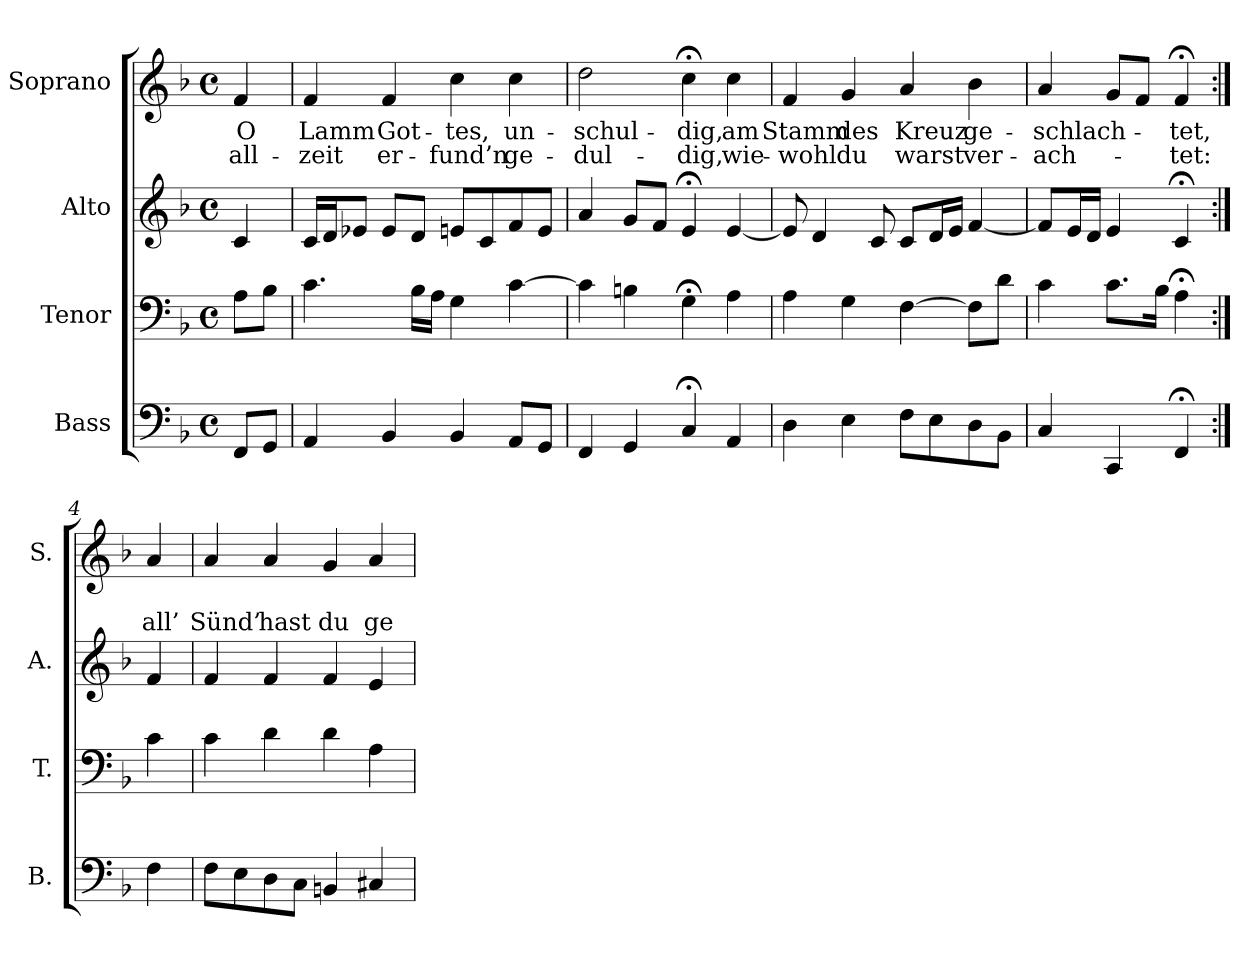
**kern	**kern	**kern	**kern	**text	**text
*part4	*part3	*part2	*part1	*part1	*part1
*staff4	*staff3	*staff2	*staff1	*staff1	*staff1
*I"Bass	*I"Tenor	*I"Alto	*I"Soprano	*	*
*I'B.	*I'T.	*I'A.	*I'S.	*	*
*clefF4	*clefF4	*clefG2	*clefG2	*	*
*k[b-]	*k[b-]	*k[b-]	*k[b-]	*	*
*F:	*F:	*F:	*F:	*	*
*M4/4	*M4/4	*M4/4	*M4/4	*	*
*met(c)	*met(c)	*met(c)	*met(c)	*	*
=	=	=	=	=	=
8FF/L	8A\L	4c/	4f/	O	all-
8GG/J	8B-\J	.	.	.	.
=1	=1	=1	=1	=1	=1
4AA/	4.c\	16c/LL	4f/	Lamm	-zeit
.	.	16d/J	.	.	.
.	.	8e-X/J	.	.	.
4BB-/	.	8e-/L	4f/	Got-	er-
.	16B-\LL	8d/J	.	.	.
.	16A\JJ	.	.	.	.
4BB-/	4G\	8en/L	4cc\	-tes,	-fund’n
.	.	8c/	.	.	.
8AA/L	[4c\	8f/	4cc\	un-	ge-
8GG/J	.	8e/J	.	.	.
=2	=2	=2	=2	=2	=2
4FF/	4c\]	4a/	2dd\	-schul-	-dul-
4GG/	4Bn\	8g/L	.	.	.
.	.	8f/J	.	.	.
4C;</	4G;<\	4e;</	4cc;<\	-dig,	-dig,
4AA/	4A\	[4e/	4cc\	am	wie-
=3	=3	=3	=3	=3	=3
4D\	4A\	8e/]	4f/	Stamm	-wohl
.	.	4d/	.	.	.
4E\	4G\	.	4g/	des	du
.	.	8c/	.	.	.
8F\L	[4F\	8c/L	4a/	Kreuz	warst
8E\	.	16d/L	.	.	.
.	.	16e/JJ	.	.	.
8D\	8F\L]	[4f/	4b-\	ge-	ver-
8BB-\J	8d\J	.	.	.	.
=4	=4	=4	=4	=4	=4
4C/	4c\	8f/L]	4a/	-schlach-	-ach-
.	.	16e/L	.	.	.
.	.	16d/JJ	.	.	.
4CC/	8.c\L	4e/	8g/L	.	.
.	.	.	8f/J	.	.
.	16B-\Jk	.	.	.	.
4FF;</	4A;<\	4c;</	4f;</	-tet,	-tet:
!!LO:LB:g=z
=4a:|!	=4a:|!	=4a:|!	=4a:|!	=4a:|!	=4a:|!
4F\	4c\	4f/	4a/	.	all’
=5	=5	=5	=5	=5	=5
8F\L	4c\	4f/	4a/	.	Sünd’
8E\	.	.	.	.	.
8D\	4d\	4f/	4a/	.	hast
8C\J	.	.	.	.	.
4BBn/	4d\	4f/	4g/	.	du
4C#X/	4A\	4e/	4a/	.	ge-
=	=	=	=	=	=
*-	*-	*-	*-	*-	*-
